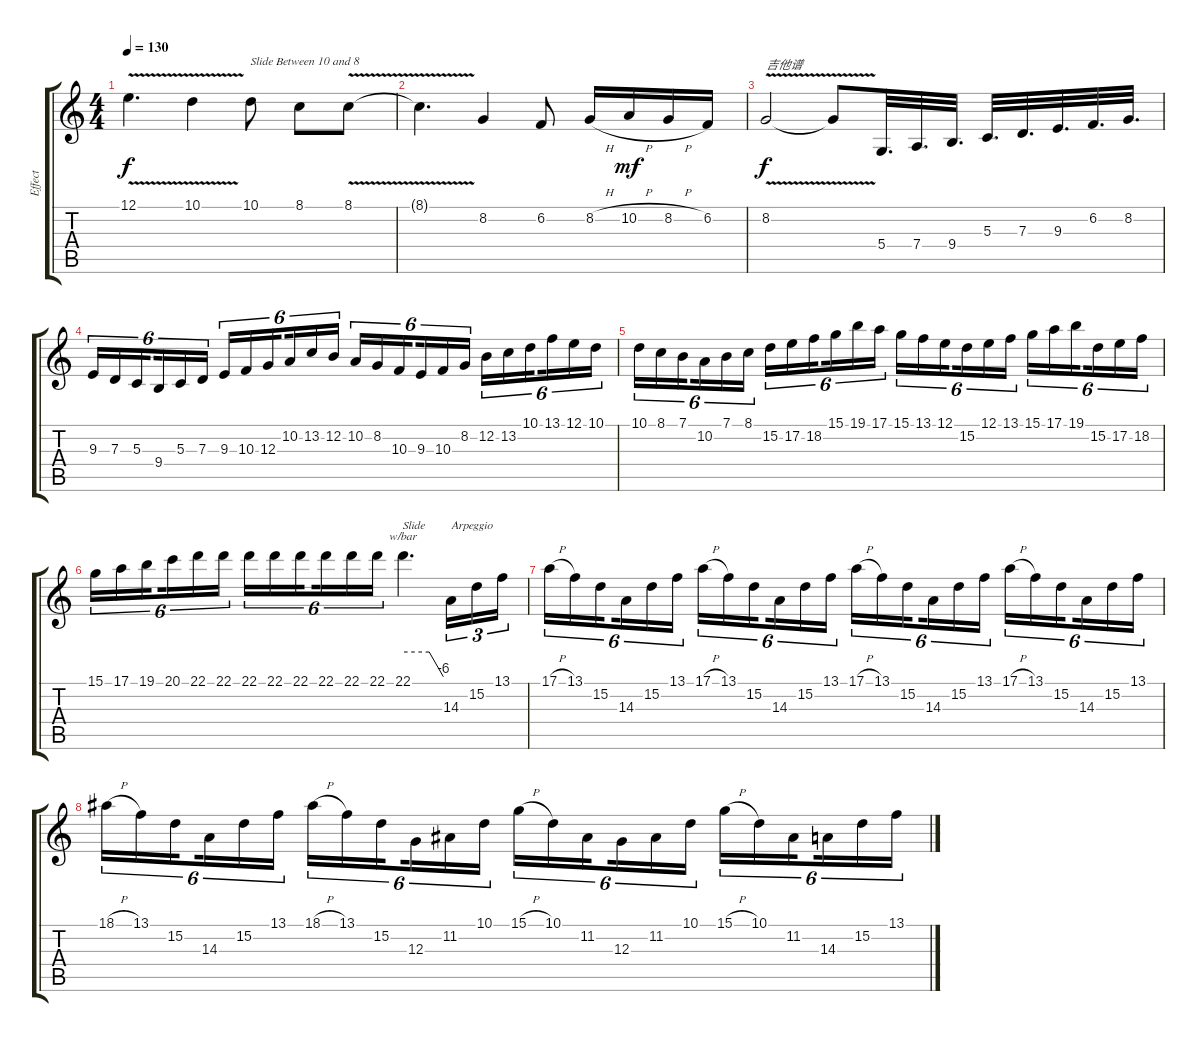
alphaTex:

\track ("Effect" "Effect") {instrument tremolostrings}
\staff {score tabs}
\tuning (E4 B3 G3 D3 A2 E2) {hide}
\ts (4 4)
\tempo 130
\clef g2
\ks c
12.1{v}.4{d dy f} 10.1{v}.4 10.1.8{txt "Slide Between 10 and 8"} 8.1.8 8.1{v}.8 |
8.1{t}.4{d} 8.2.4 6.2.8 8.2{h}.16 10.2{h}.16{dy mf} 8.2{h}.16 6.2.16 |
8.2{v}.2{txt "吉他谱" dy f} 8.2{t}.8 5.4.32{d} 7.4.32{d} 9.4.32{d} 5.3.32{d} 7.3.32{d} 9.3.32{d} 6.2.32{d} 8.2.32{d} |
9.3.16{tu (6 4)} 7.3.16{tu (6 4)} 5.3.16{tu (6 4) beam splitsecondary} 9.4.16{tu (6 4)} 5.3.16{tu (6 4)} 7.3.16{tu (6 4)} 9.3.16{tu (6 4)} 10.3.16{tu (6 4)} 12.3.16{tu (6 4) beam splitsecondary} 10.2.16{tu (6 4)} 13.2.16{tu (6 4)} 12.2.16{tu (6 4)} 10.2.16{tu (6 4)} 8.2.16{tu (6 4)} 10.3.16{tu (6 4) beam splitsecondary} 9.3.16{tu (6 4)} 10.3.16{tu (6 4)} 8.2.16{tu (6 4)} 12.2.16{tu (6 4)} 13.2.16{tu (6 4)} 10.1.16{tu (6 4) beam splitsecondary} 13.1.16{tu (6 4)} 12.1.16{tu (6 4)} 10.1.16{tu (6 4)} |
10.1.16{tu (6 4)} 8.1.16{tu (6 4)} 7.1.16{tu (6 4) beam splitsecondary} 10.2.16{tu (6 4)} 7.1.16{tu (6 4)} 8.1.16{tu (6 4)} 15.2.16{tu (6 4)} 17.2.16{tu (6 4)} 18.2.16{tu (6 4) beam splitsecondary} 15.1.16{tu (6 4)} 19.1.16{tu (6 4)} 17.1.16{tu (6 4)} 15.1.16{tu (6 4)} 13.1.16{tu (6 4)} 12.1.16{tu (6 4) beam splitsecondary} 15.2.16{tu (6 4)} 12.1.16{tu (6 4)} 13.1.16{tu (6 4)} 15.1.16{tu (6 4)} 17.1.16{tu (6 4)} 19.1.16{tu (6 4) beam splitsecondary} 15.2.16{tu (6 4)} 17.2.16{tu (6 4)} 18.2.16{tu (6 4)} |
15.1.16{tu (6 4)} 17.1.16{tu (6 4)} 19.1.16{tu (6 4) beam splitsecondary} 20.1.16{tu (6 4)} 22.1.16{tu (6 4)} 22.1.16{tu (6 4)} 22.1.16{tu (6 4)} 22.1.16{tu (6 4)} 22.1.16{tu (6 4) beam splitsecondary} 22.1.16{tu (6 4)} 22.1.16{tu (6 4)} 22.1.16{tu (6 4)} 22.1.4{d tbe (custom default 0 0 39 0 60 -24) txt "Slide"} 14.3.16{tu (3 2) txt "Arpeggio"} 15.2.16{tu (3 2)} 13.1.16{tu (3 2)} |
17.1{h}.16{tu (6 4)} 13.1.16{tu (6 4)} 15.2.16{tu (6 4) beam splitsecondary} 14.3.16{tu (6 4)} 15.2.16{tu (6 4)} 13.1.16{tu (6 4)} 17.1{h}.16{tu (6 4)} 13.1.16{tu (6 4)} 15.2.16{tu (6 4) beam splitsecondary} 14.3.16{tu (6 4)} 15.2.16{tu (6 4)} 13.1.16{tu (6 4)} 17.1{h}.16{tu (6 4)} 13.1.16{tu (6 4)} 15.2.16{tu (6 4) beam splitsecondary} 14.3.16{tu (6 4)} 15.2.16{tu (6 4)} 13.1.16{tu (6 4)} 17.1{h}.16{tu (6 4)} 13.1.16{tu (6 4)} 15.2.16{tu (6 4) beam splitsecondary} 14.3.16{tu (6 4)} 15.2.16{tu (6 4)} 13.1.16{tu (6 4)} |
18.1{h}.16{tu (6 4)} 13.1.16{tu (6 4)} 15.2.16{tu (6 4) beam splitsecondary} 14.3.16{tu (6 4)} 15.2.16{tu (6 4)} 13.1.16{tu (6 4)} 18.1{h}.16{tu (6 4)} 13.1.16{tu (6 4)} 15.2.16{tu (6 4) beam splitsecondary} 12.3.16{tu (6 4)} 11.2.16{tu (6 4)} 10.1.16{tu (6 4)} 15.1{h}.16{tu (6 4)} 10.1.16{tu (6 4)} 11.2.16{tu (6 4) beam splitsecondary} 12.3.16{tu (6 4)} 11.2.16{tu (6 4)} 10.1.16{tu (6 4)} 15.1{h}.16{tu (6 4)} 10.1.16{tu (6 4)} 11.2.16{tu (6 4) beam splitsecondary} 14.3.16{tu (6 4)} 15.2.16{tu (6 4)} 13.1.16{tu (6 4)}
